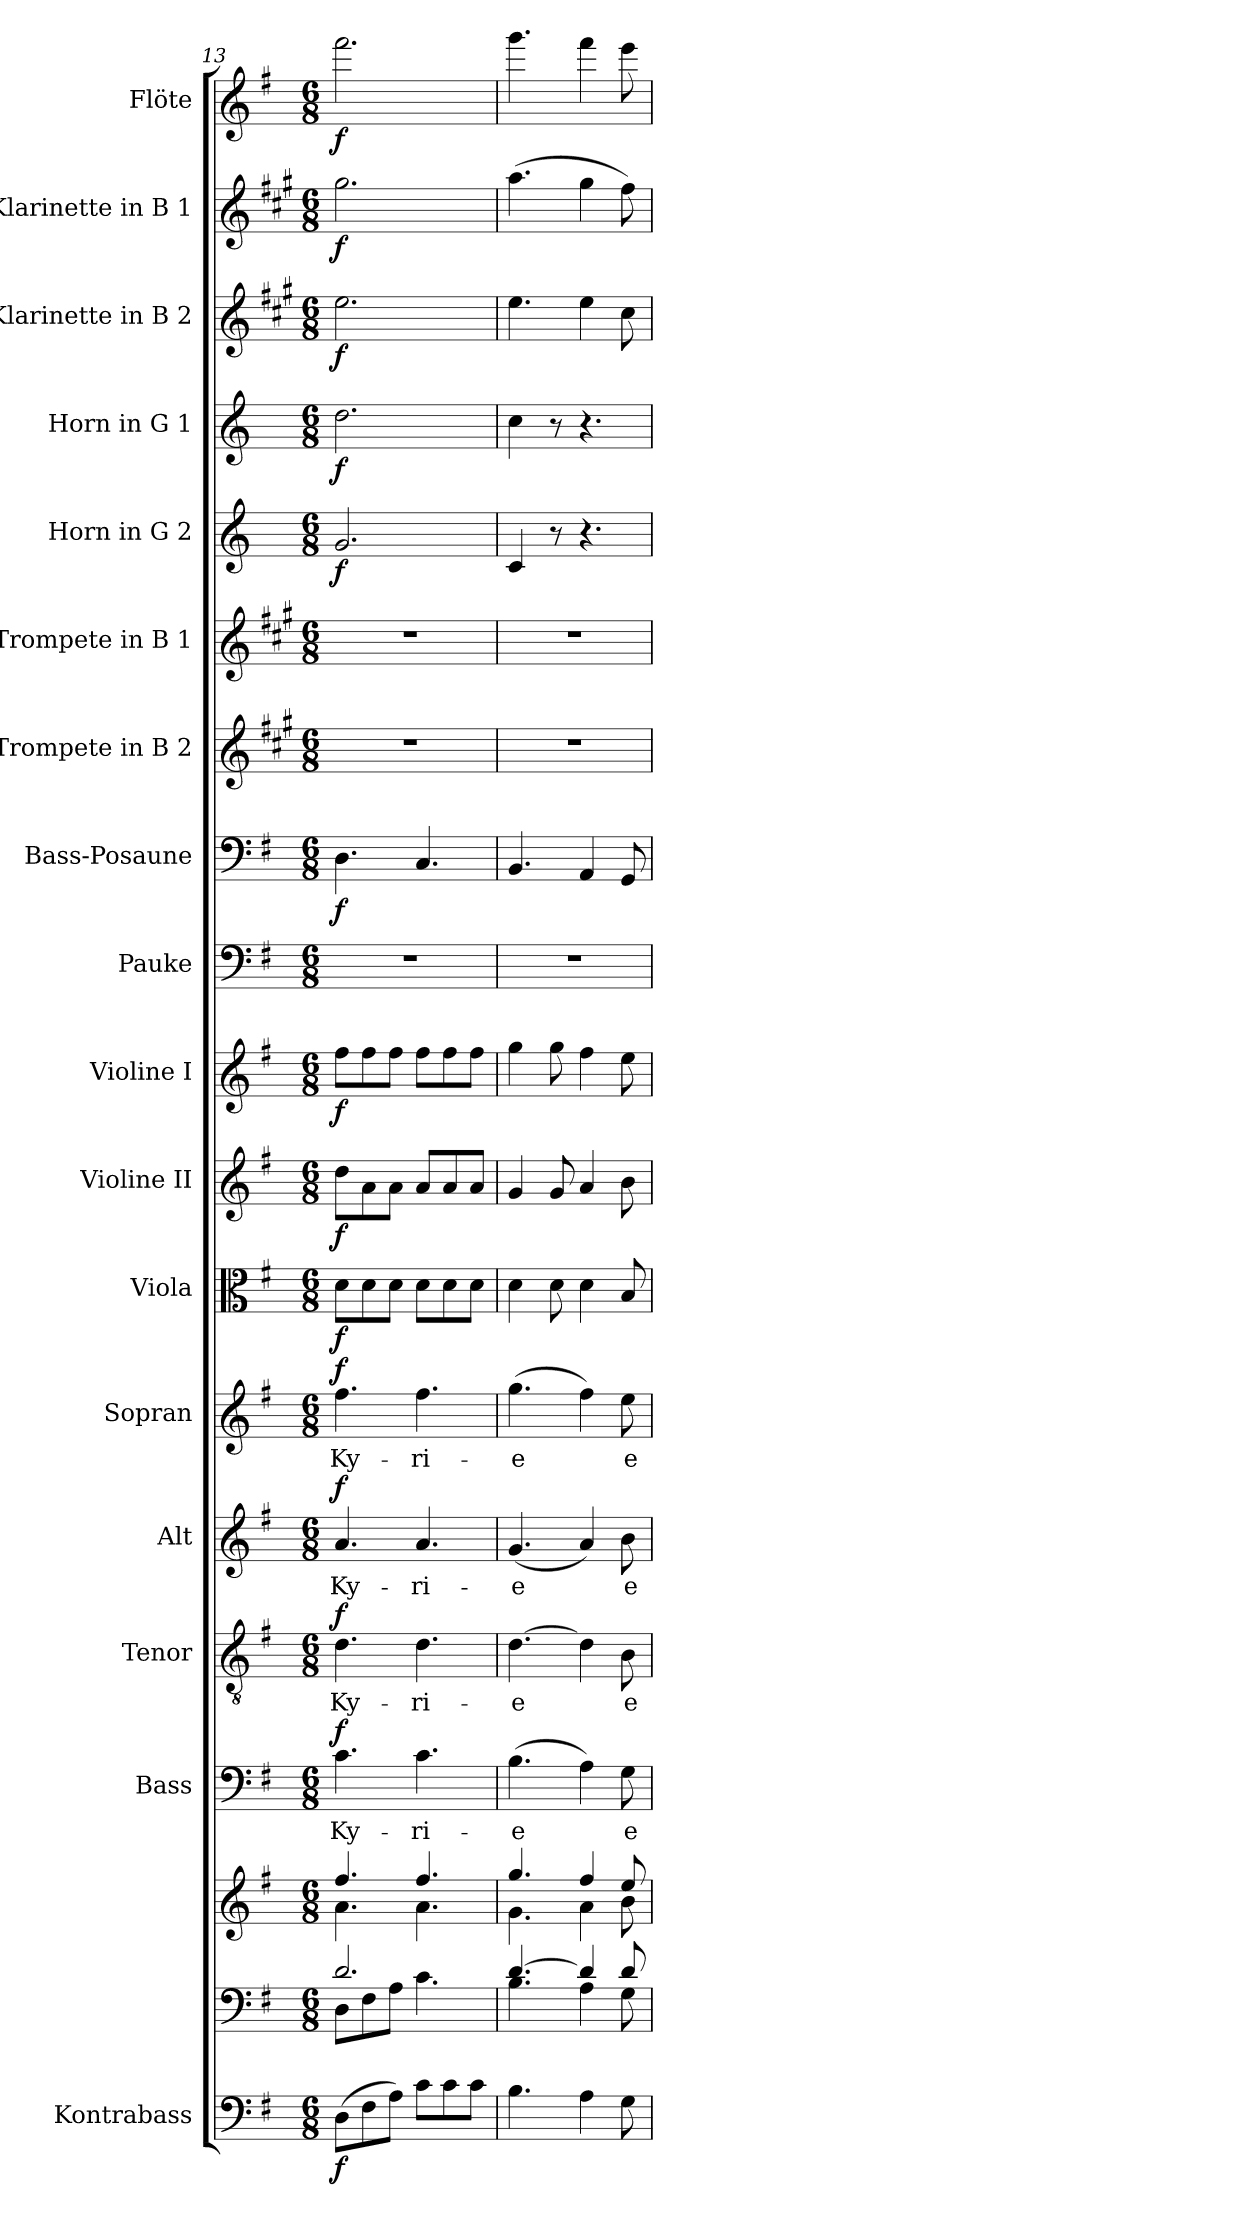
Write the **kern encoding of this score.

**kern	**dynam	**kern	**kern	**kern	**text	**dynam	**kern	**text	**dynam	**kern	**text	**dynam	**kern	**text	**dynam	**kern	**dynam	**kern	**dynam	**kern	**dynam	**kern	**kern	**dynam	**kern	**kern	**kern	**dynam	**kern	**dynam	**kern	**dynam	**kern	**dynam	**kern	**dynam
*part18	*part18	*part17	*part17	*part16	*part16	*part16	*part15	*part15	*part15	*part14	*part14	*part14	*part13	*part13	*part13	*part12	*part12	*part11	*part11	*part10	*part10	*part9	*part8	*part8	*part7	*part6	*part5	*part5	*part4	*part4	*part3	*part3	*part2	*part2	*part1	*part1
*staff19	*staff19	*staff18	*staff17	*staff16	*staff16	*staff16	*staff15	*staff15	*staff15	*staff14	*staff14	*staff14	*staff13	*staff13	*staff13	*staff12	*staff12	*staff11	*staff11	*staff10	*staff10	*staff9	*staff8	*staff8	*staff7	*staff6	*staff5	*staff5	*staff4	*staff4	*staff3	*staff3	*staff2	*staff2	*staff1	*staff1
*I"Kontrabass	*	*	*	*I"Bass	*	*	*I"Tenor	*	*	*I"Alt	*	*	*I"Sopran	*	*	*I"Viola	*	*I"Violine II	*	*I"Violine I	*	*I"Pauke	*I"Bass-Posaune	*	*I"Trompete in B 2	*I"Trompete in B 1	*I"Horn in G 2	*	*I"Horn in G 1	*	*I"Klarinette in B 2	*	*I"Klarinette in B 1	*	*I"Flöte	*
*I'Kb.	*	*	*	*I'B	*	*	*I'T	*	*	*I'A	*	*	*I'S	*	*	*I'Vla.	*	*I'Vl. II	*	*I'Vl. I	*	*I'Pk.	*I'B. Pos.	*	*	*	*I'Hrn. 2	*	*I'Hrn. 1	*	*	*	*	*	*I'Fl.	*
*clefF4	*	*clefF4	*clefG2	*clefF4	*	*	*clefGv2	*	*	*clefG2	*	*	*clefG2	*	*	*clefC3	*	*clefG2	*	*clefG2	*	*clefF4	*clefF4	*	*clefG2	*clefG2	*clefG2	*	*clefG2	*	*clefG2	*	*clefG2	*	*clefG2	*
*ITrd7c12	*	*	*	*	*	*	*	*	*	*	*	*	*	*	*	*	*	*	*	*	*	*	*	*	*ITrd1c2	*ITrd1c2	*ITrd3c5	*	*ITrd3c5	*	*ITrd1c2	*	*ITrd1c2	*	*	*
*k[f#]	*	*k[f#]	*k[f#]	*k[f#]	*	*	*k[f#]	*	*	*k[f#]	*	*	*k[f#]	*	*	*k[f#]	*	*k[f#]	*	*k[f#]	*	*k[f#]	*k[f#]	*	*k[f#]	*k[f#]	*k[f#]	*	*k[f#]	*	*k[f#]	*	*k[f#]	*	*k[f#]	*
*G:	*	*G:	*G:	*G:	*	*	*G:	*	*	*G:	*	*	*G:	*	*	*G:	*	*G:	*	*G:	*	*G:	*G:	*	*G:	*G:	*G:	*	*G:	*	*G:	*	*G:	*	*G:	*
*M6/8	*	*M6/8	*M6/8	*M6/8	*	*	*M6/8	*	*	*M6/8	*	*	*M6/8	*	*	*M6/8	*	*M6/8	*	*M6/8	*	*M6/8	*M6/8	*	*M6/8	*M6/8	*M6/8	*	*M6/8	*	*M6/8	*	*M6/8	*	*M6/8	*
=13	=13	=13	=13	=13	=13	=13	=13	=13	=13	=13	=13	=13	=13	=13	=13	=13	=13	=13	=13	=13	=13	=13	=13	=13	=13	=13	=13	=13	=13	=13	=13	=13	=13	=13	=13	=13
*	*	*^	*^	*	*	*	*	*	*	*	*	*	*	*	*	*	*	*	*	*	*	*	*	*	*	*	*	*	*	*	*	*	*	*	*	*
!	!LO:DY:b	!	!	!	!	!	!LO:LY:b	!LO:DY:a	!	!LO:LY:b	!LO:DY:a	!	!LO:LY:b	!LO:DY:a	!	!LO:LY:b	!LO:DY:a	!	!LO:DY:b	!	!LO:DY:b	!	!LO:DY:b	!	!	!LO:DY:b	!	!	!	!LO:DY:b	!	!LO:DY:b	!	!LO:DY:b	!	!LO:DY:b	!	!LO:DY:b
(>8DD\L	f	2.d/	8D\L	4.ff#/	4.a\	4.c\	Ky-	f	4.d\	Ky-	f	4.a/	Ky-	f	4.ff#\	Ky-	f	8d\L	f	8dd\L	f	8ff#\L	f	2.r	4.D\	f	2.r	2.r	2.d/	f	2.a\	f	2.dd\	f	2.ff#\	f	2.fff#\	f
8FF#\	.	.	8F#\	.	.	.	.	.	.	.	.	.	.	.	.	.	.	8d\	.	8a\	.	8ff#\	.	.	.	.	.	.	.	.	.	.	.	.	.	.	.	.
8AA\J)	.	.	8A\J	.	.	.	.	.	.	.	.	.	.	.	.	.	.	8d\J	.	8a\J	.	8ff#\J	.	.	.	.	.	.	.	.	.	.	.	.	.	.	.	.
!	!	!	!	!	!	!	!LO:LY:b	!	!	!LO:LY:b	!	!	!LO:LY:b	!	!	!LO:LY:b	!	!	!	!	!	!	!	!	!	!	!	!	!	!	!	!	!	!	!	!	!	!
8C\L	.	.	4.c\	4.ff#/	4.a\	4.c\	-ri-	.	4.d\	-ri-	.	4.a/	-ri-	.	4.ff#\	-ri-	.	8d\L	.	8a/L	.	8ff#\L	.	.	4.C/	.	.	.	.	.	.	.	.	.	.	.	.	.
8C\	.	.	.	.	.	.	.	.	.	.	.	.	.	.	.	.	.	8d\	.	8a/	.	8ff#\	.	.	.	.	.	.	.	.	.	.	.	.	.	.	.	.
8C\J	.	.	.	.	.	.	.	.	.	.	.	.	.	.	.	.	.	8d\J	.	8a/J	.	8ff#\J	.	.	.	.	.	.	.	.	.	.	.	.	.	.	.	.
=14	=14	=14	=14	=14	=14	=14	=14	=14	=14	=14	=14	=14	=14	=14	=14	=14	=14	=14	=14	=14	=14	=14	=14	=14	=14	=14	=14	=14	=14	=14	=14	=14	=14	=14	=14	=14	=14	=14
!	!	!	!	!	!	!	!LO:LY:b	!	!	!LO:LY:b	!	!	!LO:LY:b	!	!	!LO:LY:b	!	!	!	!	!	!	!	!	!	!	!	!	!	!	!	!	!	!	!	!	!	!
4.BB\	.	[>4.d/	4.B\	4.gg/	4.g\	(>4.B\	-e	.	[4.d\	-e	.	(<4.g/	-e	.	(>4.gg\	-e	.	4d\	.	4g/	.	4gg\	.	2.r	4.BB/	.	2.r	2.r	4G/	.	4g\	.	4.dd\	.	(>4.gg\	.	4.ggg\	.
.	.	.	.	.	.	.	.	.	.	.	.	.	.	.	.	.	.	8d\	.	8g/	.	8gg\	.	.	.	.	.	.	8r	.	8r	.	.	.	.	.	.	.
4AA\	.	4d/]	4A\	4ff#/	4a\	4A\)	.	.	4d\]	.	.	4a/)	.	.	4ff#\)	.	.	4d\	.	4a/	.	4ff#\	.	.	4AA/	.	.	.	4.r	.	4.r	.	4dd\	.	4ff#\	.	4fff#\	.
!	!	!	!	!	!	!	!LO:LY:b	!	!	!LO:LY:b	!	!	!LO:LY:b	!	!	!LO:LY:b	!	!	!	!	!	!	!	!	!	!	!	!	!	!	!	!	!	!	!	!	!	!
8GG\	.	8d/	8G\	8ee/	8b\	8G\	e-	.	8B\	e-	.	8b\	e-	.	8ee\	e-	.	8B/	.	8b\	.	8ee\	.	.	8GG/	.	.	.	.	.	.	.	8b\	.	8ee\)	.	8eee\	.
*	*	*v	*v	*	*	*	*	*	*	*	*	*	*	*	*	*	*	*	*	*	*	*	*	*	*	*	*	*	*	*	*	*	*	*	*	*	*	*
*	*	*	*v	*v	*	*	*	*	*	*	*	*	*	*	*	*	*	*	*	*	*	*	*	*	*	*	*	*	*	*	*	*	*	*	*	*	*
=	=	=	=	=	=	=	=	=	=	=	=	=	=	=	=	=	=	=	=	=	=	=	=	=	=	=	=	=	=	=	=	=	=	=	=	=
*-	*-	*-	*-	*-	*-	*-	*-	*-	*-	*-	*-	*-	*-	*-	*-	*-	*-	*-	*-	*-	*-	*-	*-	*-	*-	*-	*-	*-	*-	*-	*-	*-	*-	*-	*-	*-
